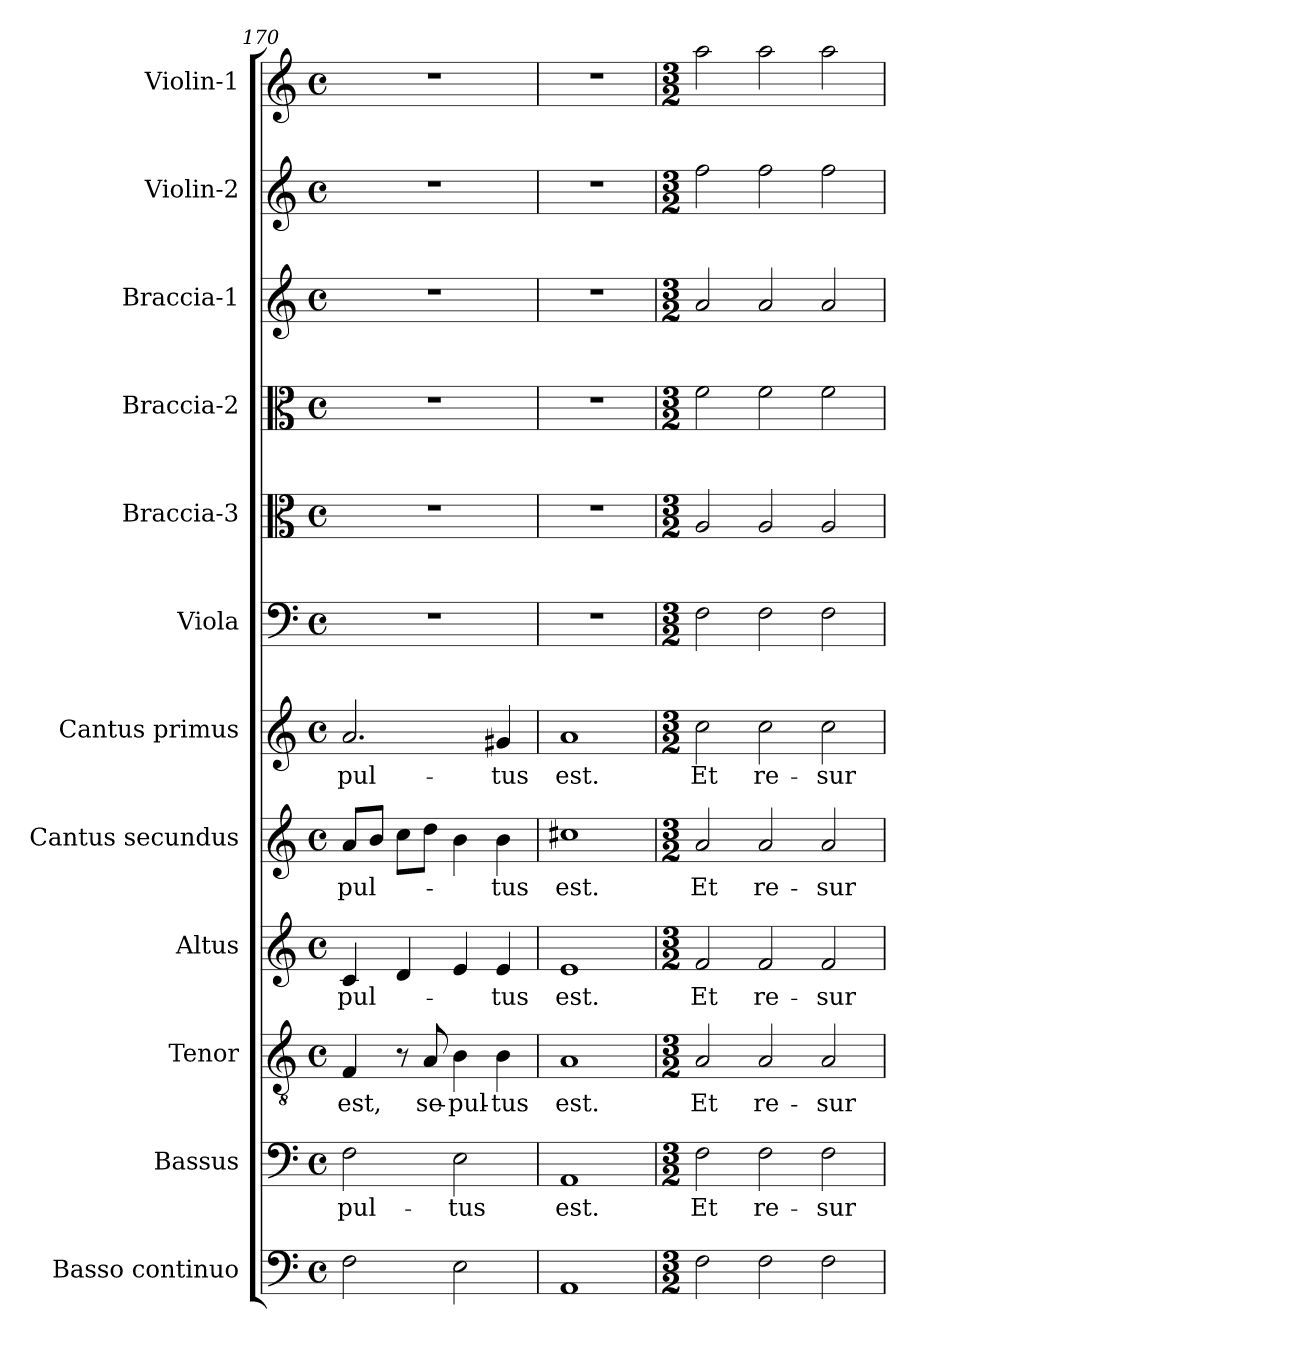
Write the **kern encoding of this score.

**kern	**kern	**text	**kern	**text	**kern	**text	**kern	**text	**kern	**text	**kern	**kern	**kern	**kern	**kern	**kern
*part12	*part11	*part11	*part10	*part10	*part9	*part9	*part8	*part8	*part7	*part7	*part6	*part5	*part4	*part3	*part2	*part1
*staff12	*staff11	*staff11	*staff10	*staff10	*staff9	*staff9	*staff8	*staff8	*staff7	*staff7	*staff6	*staff5	*staff4	*staff3	*staff2	*staff1
*I"Basso continuo	*I"Bassus	*	*I"Tenor	*	*I"Altus	*	*I"Cantus secundus	*	*I"Cantus primus	*	*I"Viola	*I"Braccia-3	*I"Braccia-2	*I"Braccia-1	*I"Violin-2	*I"Violin-1
*I'BC	*I'B	*	*I'T	*	*I'A	*	*I'C2	*	*I'C1	*	*I'Va	*I'Br3	*I'Br2	*I'Br1	*I'Vi2	*I'Vi1
*clefF4	*clefF4	*	*clefGv2	*	*clefG2	*	*clefG2	*	*clefG2	*	*clefF4	*clefC3	*clefC3	*clefG2	*clefG2	*clefG2
*k[]	*k[]	*	*k[]	*	*k[]	*	*k[]	*	*k[]	*	*k[]	*k[]	*k[]	*k[]	*k[]	*k[]
*C:	*C:	*	*C:	*	*C:	*	*C:	*	*C:	*	*C:	*C:	*C:	*C:	*C:	*C:
*M4/4	*M4/4	*	*M4/4	*	*M4/4	*	*M4/4	*	*M4/4	*	*M4/4	*M4/4	*M4/4	*M4/4	*M4/4	*M4/4
*met(c)	*met(c)	*	*met(c)	*	*met(c)	*	*met(c)	*	*met(c)	*	*met(c)	*met(c)	*met(c)	*met(c)	*met(c)	*met(c)
=170	=170	=170	=170	=170	=170	=170	=170	=170	=170	=170	=170	=170	=170	=170	=170	=170
!	!	!LO:LY:b	!	!	!	!	!	!	!	!	!	!	!	!	!	!
!	!	!	!	!LO:LY:b	!	!	!	!	!	!	!	!	!	!	!	!
!	!	!	!	!	!	!LO:LY:b	!	!	!	!	!	!	!	!	!	!
!	!	!	!	!	!	!	!	!LO:LY:b	!	!	!	!	!	!	!	!
!	!	!	!	!	!	!	!	!	!	!LO:LY:b	!	!	!	!	!	!
2F\	2F\	-pul-	4F/	est,	4c/	-pul-	8a/L	-pul-	2.a/	-pul-	1r	1r	1r	1r	1r	1r
.	.	.	.	.	.	.	8b/J	.	.	.	.	.	.	.	.	.
.	.	.	8r	.	4d/	.	8cc\L	.	.	.	.	.	.	.	.	.
!	!	!	!	!LO:LY:b	!	!	!	!	!	!	!	!	!	!	!	!
.	.	.	8A/	se-	.	.	8dd\J	.	.	.	.	.	.	.	.	.
!	!	!LO:LY:b	!	!	!	!	!	!	!	!	!	!	!	!	!	!
!	!	!	!	!LO:LY:b	!	!	!	!	!	!	!	!	!	!	!	!
2E\	2E\	-tus	4B\	-pul-	4e/	.	4b\	.	.	.	.	.	.	.	.	.
!	!	!	!	!LO:LY:b	!	!	!	!	!	!	!	!	!	!	!	!
!	!	!	!	!	!	!LO:LY:b	!	!	!	!	!	!	!	!	!	!
!	!	!	!	!	!	!	!	!LO:LY:b	!	!	!	!	!	!	!	!
!	!	!	!	!	!	!	!	!	!	!LO:LY:b	!	!	!	!	!	!
.	.	.	4B\	-tus	4e/	-tus	4b\	-tus	4g#X/	-tus	.	.	.	.	.	.
=171	=171	=171	=171	=171	=171	=171	=171	=171	=171	=171	=171	=171	=171	=171	=171	=171
!	!	!LO:LY:b	!	!	!	!	!	!	!	!	!	!	!	!	!	!
!	!	!	!	!LO:LY:b	!	!	!	!	!	!	!	!	!	!	!	!
!	!	!	!	!	!	!LO:LY:b	!	!	!	!	!	!	!	!	!	!
!	!	!	!	!	!	!	!	!LO:LY:b	!	!	!	!	!	!	!	!
!	!	!	!	!	!	!	!	!	!	!LO:LY:b	!	!	!	!	!	!
1AA	1AA	est.	1A	est.	1e	est.	1cc#X	est.	1a	est.	1r	1r	1r	1r	1r	1r
!!LO:PB:g=z
=172	=172	=172	=172	=172	=172	=172	=172	=172	=172	=172	=172	=172	=172	=172	=172	=172
*M3/2	*M3/2	*	*M3/2	*	*M3/2	*	*M3/2	*	*M3/2	*	*M3/2	*M3/2	*M3/2	*M3/2	*M3/2	*M3/2
!	!	!LO:LY:b	!	!	!	!	!	!	!	!	!	!	!	!	!	!
!	!	!	!	!LO:LY:b	!	!	!	!	!	!	!	!	!	!	!	!
!	!	!	!	!	!	!LO:LY:b	!	!	!	!	!	!	!	!	!	!
!	!	!	!	!	!	!	!	!LO:LY:b	!	!	!	!	!	!	!	!
!	!	!	!	!	!	!	!	!	!	!LO:LY:b	!	!	!	!	!	!
2F\	2F\	Et	2A/	Et	2f/	Et	2a/	Et	2cc\	Et	2F\	2A/	2f\	2a/	2ff\	2aa\
!	!	!LO:LY:b	!	!	!	!	!	!	!	!	!	!	!	!	!	!
!	!	!	!	!LO:LY:b	!	!	!	!	!	!	!	!	!	!	!	!
!	!	!	!	!	!	!LO:LY:b	!	!	!	!	!	!	!	!	!	!
!	!	!	!	!	!	!	!	!LO:LY:b	!	!	!	!	!	!	!	!
!	!	!	!	!	!	!	!	!	!	!LO:LY:b	!	!	!	!	!	!
2F\	2F\	re-	2A/	re-	2f/	re-	2a/	re-	2cc\	re-	2F\	2A/	2f\	2a/	2ff\	2aa\
!	!	!LO:LY:b	!	!	!	!	!	!	!	!	!	!	!	!	!	!
!	!	!	!	!LO:LY:b	!	!	!	!	!	!	!	!	!	!	!	!
!	!	!	!	!	!	!LO:LY:b	!	!	!	!	!	!	!	!	!	!
!	!	!	!	!	!	!	!	!LO:LY:b	!	!	!	!	!	!	!	!
!	!	!	!	!	!	!	!	!	!	!LO:LY:b	!	!	!	!	!	!
2F\	2F\	-sur-	2A/	-sur-	2f/	-sur-	2a/	-sur-	2cc\	-sur-	2F\	2A/	2f\	2a/	2ff\	2aa\
=	=	=	=	=	=	=	=	=	=	=	=	=	=	=	=	=
*-	*-	*-	*-	*-	*-	*-	*-	*-	*-	*-	*-	*-	*-	*-	*-	*-
